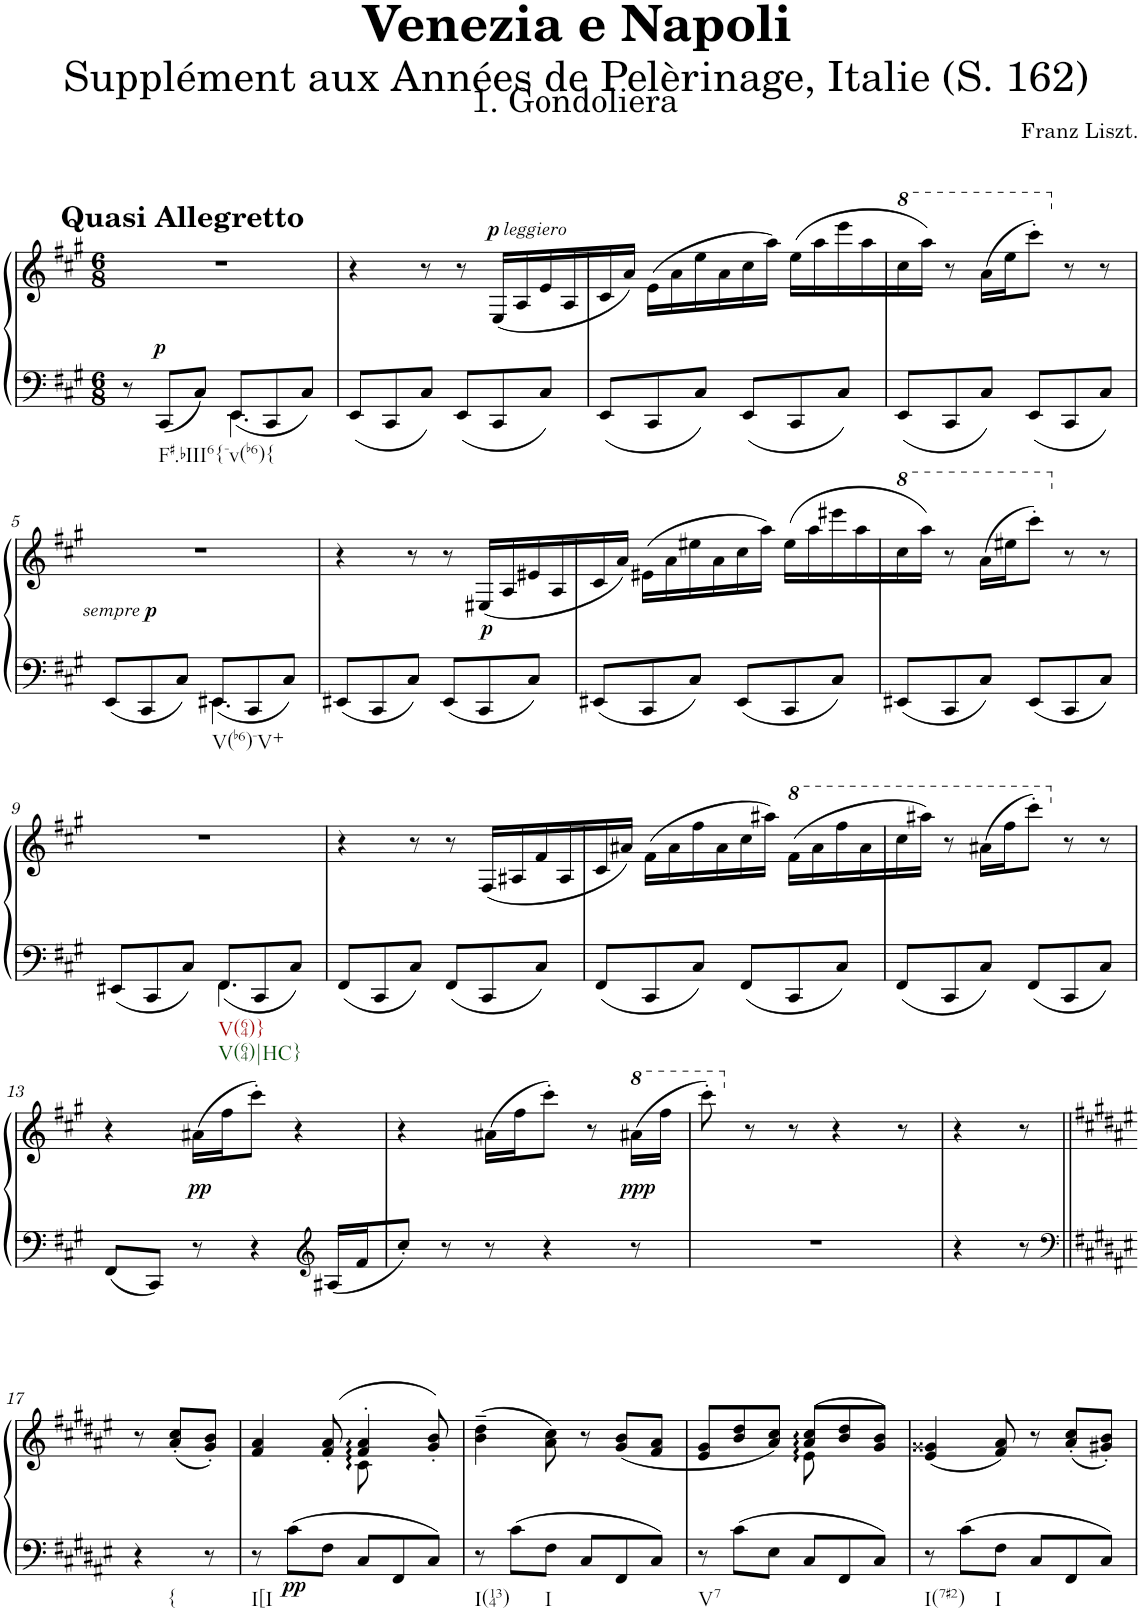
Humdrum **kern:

**kern	**kern	**kern	**kern	**dynam
*part1	*part1	*part1	*part1	*part1
*staff4	*staff3	*staff2	*staff1	*staff1/2/3/4
*I"Piano	*	*	*	*
*I'Pno.	*	*	*	*
*	*	*stria5	*stria5	*
*clefF4	*clefG2	*clefF4	*clefG2	*
*k[f#c#g#]	*k[f#c#g#]	*k[f#c#g#]	*k[f#c#g#]	*
*M6/8	*M6/8	*M6/8	*M6/8	*
=1	=1	=1	=1	=1
*^	*	*	*	*
!	!	!	!	!LO:TX:a:B:t=Quasi Allegretto	!
8r	4.ryy	2.r	2.r	2.r	.
!LO:TX:b:t=F#.bIII6{-v(b6){	!	!	!	!	!
!	!	!	!	!	!LO:DY:a=4
8CC#/L	.	.	.	.	p
8C#/J	.	.	.	.	.
!	!LO:N:head=solid	!	!	!	!
8EE/L	4.EE\	.	.	.	.
8CC#/	.	.	.	.	.
8C#/J	.	.	.	.	.
*v	*v	*	*	*	*
=2	=2	=2	=2	=2
8EE/L	4r	2.r	2.r	.
8CC#/	.	.	.	.
8C#/J	8r	.	.	.
!	!	!	!	!LO:DY:a=3
!	!	!	!	!LO:DY:n=1:a=3
8EE/L	8r	.	.	p other-dynamics
8CC#/	16E/LL	.	.	.
.	16A/	.	.	.
8C#/J	16e/	.	.	.
.	16A/	.	.	.
=3	=3	=3	=3	=3
8EE/L	16c#/	2.r	2.r	.
.	16a/JJ	.	.	.
8CC#/	16e\LL	.	.	.
.	16a\	.	.	.
8C#/J	16ee\	.	.	.
.	16a\	.	.	.
8EE/L	16cc#\	.	.	.
.	16aa\JJ	.	.	.
8CC#/	16ee\LL	.	.	.
.	16aa\	.	.	.
8C#/J	16eee\	.	.	.
.	16aa\	.	.	.
=4	=4	=4	=4	=4
*	*8va	*	*	*
8EE/L	16ccc#\	2.r	2.r	.
.	16aaa\JJ	.	.	.
8CC#/	8r	.	.	.
8C#/J	16aa\LL	.	.	.
.	16eee\J	.	.	.
8EE/L	8cccc#'\J	.	.	.
*	*X8va	*	*	*
8CC#/	8r	.	.	.
8C#/J	8r	.	.	.
!!LO:LB:g=z
=5	=5	=5	=5	=5
*^	*	*	*	*
8EE/L	4.ryy	2.r	2.r	2.r	.
!	!	!	!	!	!LO:DY:a=4
!	!	!	!	!	!LO:DY:n=1:a=4
8CC#/	.	.	.	.	other-dynamics p
8C#/J	.	.	.	.	.
!LO:TX:b:t=V(b6)-V+	!	!	!	!	!
!	!LO:N:head=solid	!	!	!	!
8EE#X/L	4.EE#\	.	.	.	.
8CC#/	.	.	.	.	.
8C#/J	.	.	.	.	.
*v	*v	*	*	*	*
=6	=6	=6	=6	=6
8EE#X/L	4r	2.r	2.r	.
8CC#/	.	.	.	.
8C#/J	8r	.	.	.
!	!	!	!	!LO:DY:b=3
8EE#/L	8r	.	.	p
8CC#/	16E#X/LL	.	.	.
.	16A/	.	.	.
8C#/J	16e#X/	.	.	.
.	16A/	.	.	.
=7	=7	=7	=7	=7
8EE#X/L	16c#/	2.r	2.r	.
.	16a/JJ	.	.	.
8CC#/	16e#X\LL	.	.	.
.	16a\	.	.	.
8C#/J	16ee#X\	.	.	.
.	16a\	.	.	.
8EE#/L	16cc#\	.	.	.
.	16aa\JJ	.	.	.
8CC#/	16ee#\LL	.	.	.
.	16aa\	.	.	.
8C#/J	16eee#X\	.	.	.
.	16aa\	.	.	.
=8	=8	=8	=8	=8
*	*8va	*	*	*
8EE#X/L	16ccc#\	2.r	2.r	.
.	16aaa\JJ	.	.	.
8CC#/	8r	.	.	.
8C#/J	16aa\LL	.	.	.
.	16eee#X\J	.	.	.
8EE#/L	8cccc#'\J	.	.	.
*	*X8va	*	*	*
8CC#/	8r	.	.	.
8C#/J	8r	.	.	.
!!LO:LB:g=z
=9	=9	=9	=9	=9
*^	*	*	*	*
8EE#X/L	4.ryy	2.r	2.r	2.r	.
8CC#/	.	.	.	.	.
8C#/J	.	.	.	.	.
!LO:TX:b:t=V(64)}	!	!	!	!	!
!LO:TX:b:t=V(64)|HC}	!	!	!	!	!
!	!LO:N:head=solid	!	!	!	!
8FF#/L	4.FF#\	.	.	.	.
8CC#/	.	.	.	.	.
8C#/J	.	.	.	.	.
*v	*v	*	*	*	*
=10	=10	=10	=10	=10
8FF#/L	4r	2.r	2.r	.
8CC#/	.	.	.	.
8C#/J	8r	.	.	.
8FF#/L	8r	.	.	.
8CC#/	16F#/LL	.	.	.
.	16A#X/	.	.	.
8C#/J	16f#/	.	.	.
.	16A#/	.	.	.
=11	=11	=11	=11	=11
8FF#/L	16c#/	2.r	2.r	.
.	16a#X/JJ	.	.	.
8CC#/	16f#\LL	.	.	.
.	16a#\	.	.	.
8C#/J	16ff#\	.	.	.
.	16a#\	.	.	.
8FF#/L	16cc#\	.	.	.
.	16aa#X\JJ	.	.	.
*	*8va	*	*	*
8CC#/	16ff#\LL	.	.	.
.	16aa#\	.	.	.
8C#/J	16fff#\	.	.	.
.	16aa#\	.	.	.
=12	=12	=12	=12	=12
8FF#/L	16ccc#\	2.r	2.r	.
.	16aaa#X\JJ	.	.	.
8CC#/	8r	.	.	.
8C#/J	16aa#X\LL	.	.	.
.	16fff#\J	.	.	.
8FF#/L	8cccc#'\J	.	.	.
*	*X8va	*	*	*
8CC#/	8r	.	.	.
8C#/J	8r	.	.	.
!!LO:LB:g=z
=13	=13	=13	=13	=13
8FF#/L	4r	2.r	2.r	.
8CC#/J	.	.	.	.
!	!	!	!	!LO:DY:b=3
8r	16a#X\LL	.	.	pp
.	16ff#\J	.	.	.
4r	8ccc#'\J	.	.	.
.	4r	.	.	.
*clefG2	*	*	*	*
16A#X/LL	.	.	.	.
16f#/J	.	.	.	.
=14	=14	=14	=14	=14
8cc#'/J	4r	2.r	2.r	.
8r	.	.	.	.
8r	16a#X\LL	.	.	.
.	16ff#\J	.	.	.
4r	8ccc#'\J	.	.	.
.	8r	.	.	.
*	*8va	*	*	*
!	!	!	!	!LO:DY:b=3
8r	16aa#X\LL	.	.	ppp
.	16fff#\JJ	.	.	.
=15	=15	=15	=15	=15
2.r	8cccc#'\	2.r	2.r	.
*	*X8va	*	*	*
.	8r	.	.	.
.	8r	.	.	.
.	4r	.	.	.
.	8r	.	.	.
=16	=16	=16	=16	=16
4r	4r	4r	4r	.
8r	8r	8r	8r	.
!!LO:LB:g=z
=17||	=17||	=17||	=17||	=17||
*clefF4	*	*	*	*
*k[f#c#g#d#a#e#]	*k[f#c#g#d#a#e#]	*k[f#c#g#d#a#e#]	*k[f#c#g#d#a#e#]	*
!LO:TX:b:t={	!	!	!	!
4r	8r	4r	4r	.
.	8a#/' 8cc#/'L	.	.	.
8r	8g#/' 8b/'J	8r	8r	.
=18	=18	=18	=18	=18
*	*^	*	*	*
!LO:TX:b:t=I[I	!	!	!	!	!
8r	4ryy	4f#/ 4a#/	2.r	2.r	.
!	!	!	!	!	!LO:DY:b=4
8c#\L	.	.	.	.	pp
8F#\J	8ryy	8f#/' 8a#/'	.	.	.
8C#/L	8c#\	4f#/' 4a#/'	.	.	.
8FF#/	4ryy	.	.	.	.
8C#/J	.	8g#/' 8b/'	.	.	.
=19	=19	=19	=19	=19	=19
!LO:TX:b:t=I(134)	!	!	!	!	!
*	*v	*v	*	*	*
8r	4b\~ 4dd#\~	2.r	2.r	.
8c#\L	.	.	.	.
!LO:TX:b:t=I	!	!	!	!
8F#\J	8a#\ 8cc#\	.	.	.
8C#/L	8r	.	.	.
8FF#/	8g#/ 8b/L	.	.	.
8C#/J	8f#/ 8a#/J	.	.	.
=20	=20	=20	=20	=20
*	*^	*	*	*
!LO:TX:b:t=V7	!	!	!	!	!
8r	4ryy	8e#/ 8g#/L	2.r	2.r	.
8c#\L	.	8b/ 8dd#/	.	.	.
8E#\J	8ryy	8a#/ 8cc#/J	.	.	.
8C#/L	8e#\	8a#/ 8cc#/L	.	.	.
8FF#/	4ryy	8b/ 8dd#/	.	.	.
8C#/J	.	8g#/ 8b/J	.	.	.
=21	=21	=21	=21	=21	=21
!LO:TX:b:t=I(7#2)	!	!	!	!	!
*	*v	*v	*	*	*
8r	4e#/ 4g##X/	2.r	2.r	.
8c#\L	.	.	.	.
!LO:TX:b:t=I	!	!	!	!
8F#\J	8f#/ 8a#/	.	.	.
8C#/L	8r	.	.	.
8FF#/	8a#/' 8cc#/'L	.	.	.
8C#/J	8g#X/' 8b/'J	.	.	.
=	=	=	=	=
*-	*-	*-	*-	*-
